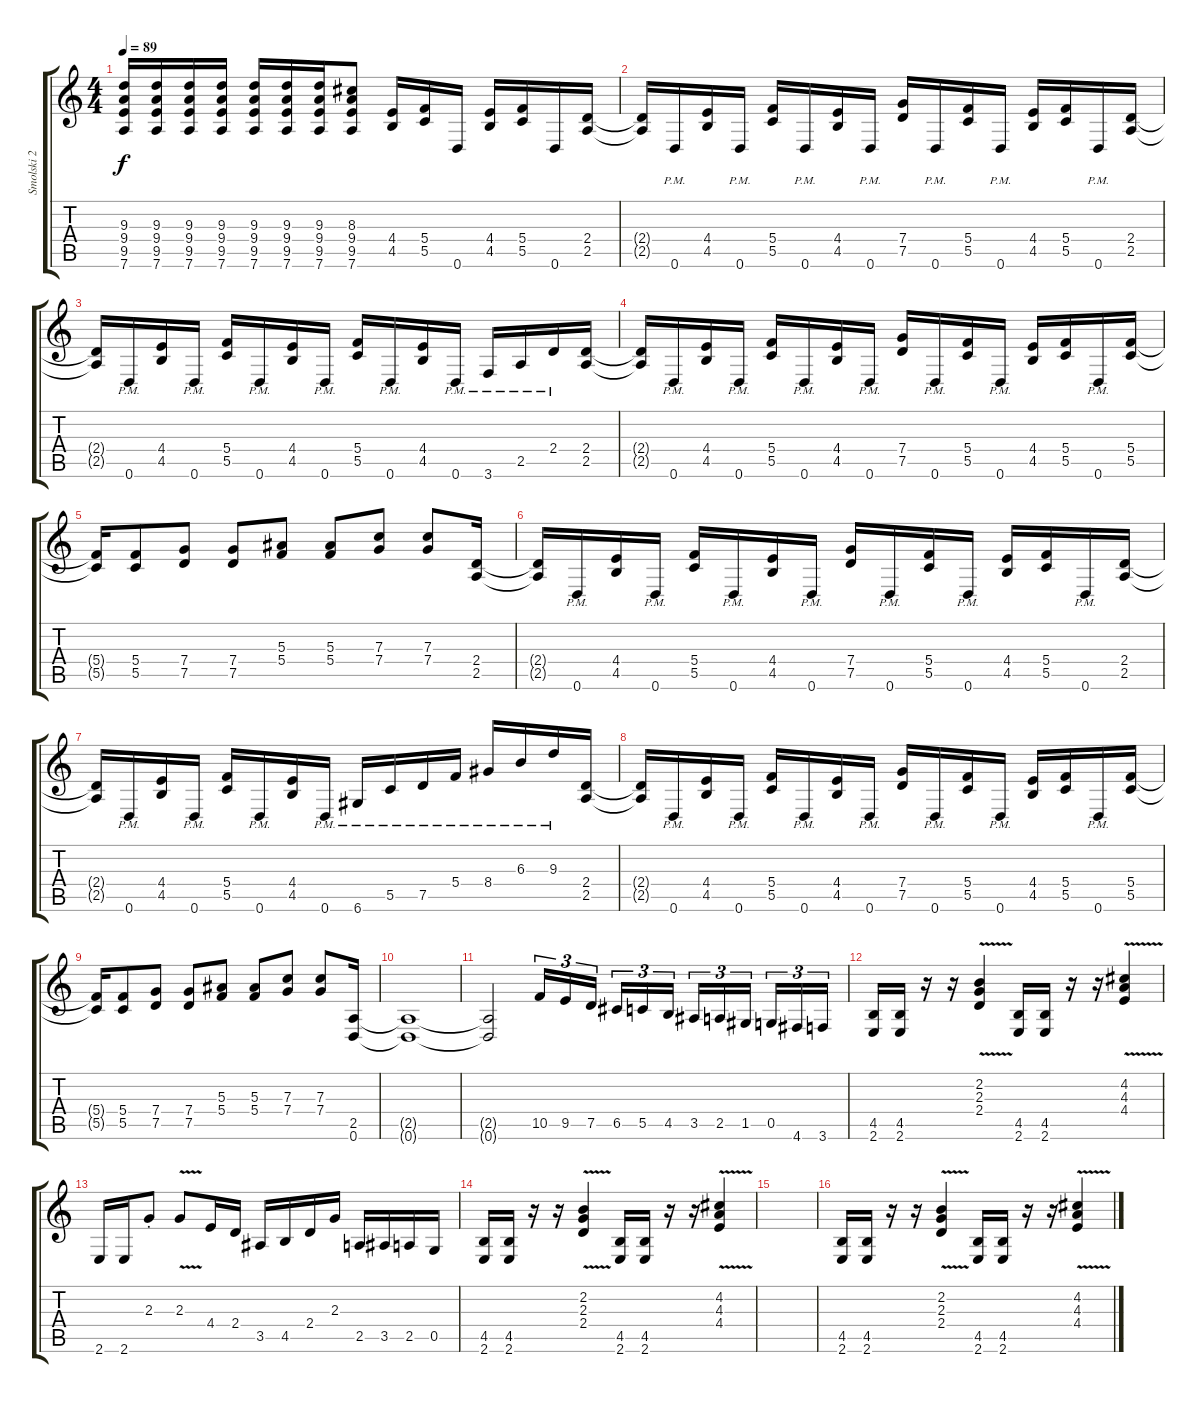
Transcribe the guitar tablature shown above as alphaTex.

\track ("Smolski 2" "Smolski 2") {instrument distortionguitar}
\staff {score tabs}
\tuning (D4 A3 F3 C3 G2 D2) {hide}
\ts (4 4)
\tempo 89
\clef g2
\ks c
(9.3 9.4 9.5 7.6).16{dy f} (9.3 9.4 9.5 7.6).16 (9.3 9.4 9.5 7.6).16 (9.3 9.4 9.5 7.6).16 (9.3 9.4 9.5 7.6).16 (9.3 9.4 9.5 7.6).16 (9.3 9.4 9.5 7.6).16 (8.3 9.4 9.5 7.6).8 (4.4 4.5).16{volume 11} (5.4 5.5).16 0.6.16 (4.4 4.5).16 (5.4 5.5).16 0.6.16 (2.4 2.5).16 |
(2.4{t} 2.5{t}).16 0.6{pm}.16 (4.4 4.5).16 0.6{pm}.16 (5.4 5.5).16 0.6{pm}.16 (4.4 4.5).16 0.6{pm}.16 (7.4 7.5).16 0.6{pm}.16 (5.4 5.5).16 0.6{pm}.16 (4.4 4.5).16 (5.4 5.5).16 0.6{pm}.16 (2.4 2.5).16 |
(2.4{t} 2.5{t}).16 0.6{pm}.16 (4.4 4.5).16 0.6{pm}.16 (5.4 5.5).16 0.6{pm}.16 (4.4 4.5).16 0.6{pm}.16 (5.4 5.5).16 0.6{pm}.16 (4.4 4.5).16 0.6{pm}.16 3.6{pm}.16 2.5{pm}.16 2.4{pm}.16 (2.4 2.5).16 |
(2.4{t} 2.5{t}).16 0.6{pm}.16 (4.4 4.5).16 0.6{pm}.16 (5.4 5.5).16 0.6{pm}.16 (4.4 4.5).16 0.6{pm}.16 (7.4 7.5).16 0.6{pm}.16 (5.4 5.5).16 0.6{pm}.16 (4.4 4.5).16 (5.4 5.5).16 0.6{pm}.16 (5.4 5.5).16 |
(5.4{t} 5.5{t}).16 (5.4 5.5).8 (7.4 7.5).8 (7.4 7.5).8 (5.3 5.4).8 (5.3 5.4).8 (7.3 7.4).8 (7.3 7.4).8 (2.4 2.5).16 |
(2.4{t} 2.5{t}).16 0.6{pm}.16 (4.4 4.5).16 0.6{pm}.16 (5.4 5.5).16 0.6{pm}.16 (4.4 4.5).16 0.6{pm}.16 (7.4 7.5).16 0.6{pm}.16 (5.4 5.5).16 0.6{pm}.16 (4.4 4.5).16 (5.4 5.5).16 0.6{pm}.16 (2.4 2.5).16 |
(2.4{t} 2.5{t}).16 0.6{pm}.16 (4.4 4.5).16 0.6{pm}.16 (5.4 5.5).16 0.6{pm}.16 (4.4 4.5).16 0.6{pm}.16 6.6{pm}.16 5.5{pm}.16 7.5{pm}.16 5.4{pm}.16 8.4{pm}.16 6.3{pm}.16 9.3{pm}.16 (2.4 2.5).16 |
(2.4{t} 2.5{t}).16 0.6{pm}.16 (4.4 4.5).16 0.6{pm}.16 (5.4 5.5).16 0.6{pm}.16 (4.4 4.5).16 0.6{pm}.16 (7.4 7.5).16 0.6{pm}.16 (5.4 5.5).16 0.6{pm}.16 (4.4 4.5).16 (5.4 5.5).16 0.6{pm}.16 (5.4 5.5).16 |
(5.4{t} 5.5{t}).16 (5.4 5.5).8 (7.4 7.5).8 (7.4 7.5).8 (5.3 5.4).8 (5.3 5.4).8 (7.3 7.4).8 (7.3 7.4).8 (2.5 0.6).16 |
(2.5{t} 0.6{t}).1 |
(2.5{t} 0.6{t}).2 10.5.16{tu (3 2) instrument guitarharmonics} 9.5.16{tu (3 2)} 7.5.16{tu (3 2) beam splitsecondary} 6.5.16{tu (3 2)} 5.5.16{tu (3 2)} 4.5.16{tu (3 2)} 3.5.16{tu (3 2)} 2.5.16{tu (3 2)} 1.5.16{tu (3 2) beam splitsecondary} 0.5.16{tu (3 2)} 4.6.16{tu (3 2)} 3.6.16{tu (3 2)} |
(4.5 2.6).16{instrument distortionguitar} (4.5 2.6).16 r.16 r.16 (2.2{v} 2.3{v} 2.4{v}).4 (4.5 2.6).16 (4.5 2.6).16 r.16 r.16 (4.2{v} 4.3{v} 4.4{v}).4 |
2.6.16 2.6.16 2.3{st}.8 2.3{v}.8 4.4.16 2.4.16 3.5.16 4.5.16 2.4.16 2.3.16 2.5.16 3.5.16 2.5.16 0.5.16 |
(4.5 2.6).16 (4.5 2.6).16 r.16 r.16 (2.2{v} 2.3{v} 2.4{v}).4 (4.5 2.6).16 (4.5 2.6).16 r.16 r.16 (4.2{v} 4.3{v} 4.4{v}).4 |
|
(4.5 2.6).16 (4.5 2.6).16 r.16 r.16 (2.2{v} 2.3{v} 2.4{v}).4 (4.5 2.6).16 (4.5 2.6).16 r.16 r.16 (4.2{v} 4.3{v} 4.4{v}).4
